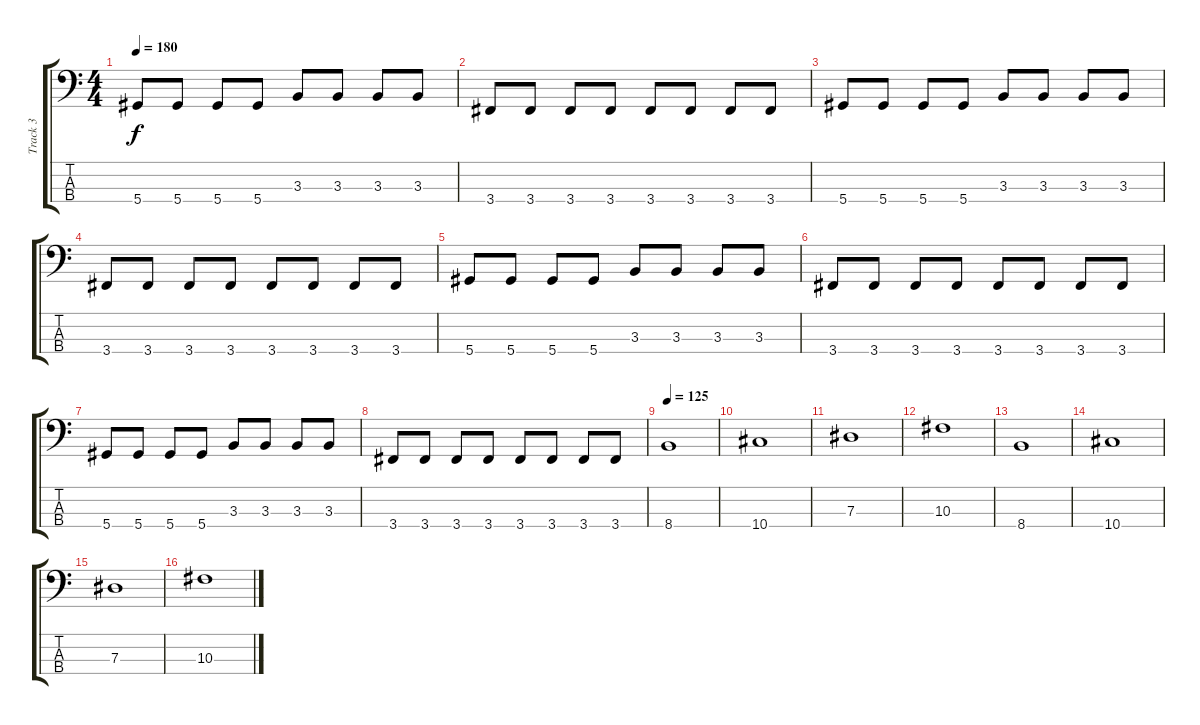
\track ("Track 3" "Track 3") {instrument acousticguitarnylon}
\staff {score tabs}
\tuning (Gb2 Db2 Ab1 Eb1) {hide}
\ts (4 4)
\tempo 180
\clef f4
\ks c
5.4.8{dy f} 5.4.8 5.4.8 5.4.8 3.3.8 3.3.8 3.3.8 3.3.8 |
3.4.8 3.4.8 3.4.8 3.4.8 3.4.8 3.4.8 3.4.8 3.4.8 |
5.4.8 5.4.8 5.4.8 5.4.8 3.3.8 3.3.8 3.3.8 3.3.8 |
3.4.8 3.4.8 3.4.8 3.4.8 3.4.8 3.4.8 3.4.8 3.4.8 |
5.4.8 5.4.8 5.4.8 5.4.8 3.3.8 3.3.8 3.3.8 3.3.8 |
3.4.8 3.4.8 3.4.8 3.4.8 3.4.8 3.4.8 3.4.8 3.4.8 |
5.4.8 5.4.8 5.4.8 5.4.8 3.3.8 3.3.8 3.3.8 3.3.8 |
3.4.8 3.4.8 3.4.8 3.4.8 3.4.8 3.4.8 3.4.8 3.4.8 |
\tempo 125
8.4.1 |
10.4.1 |
7.3.1 |
10.3.1 |
8.4.1 |
10.4.1 |
7.3.1 |
10.3.1
